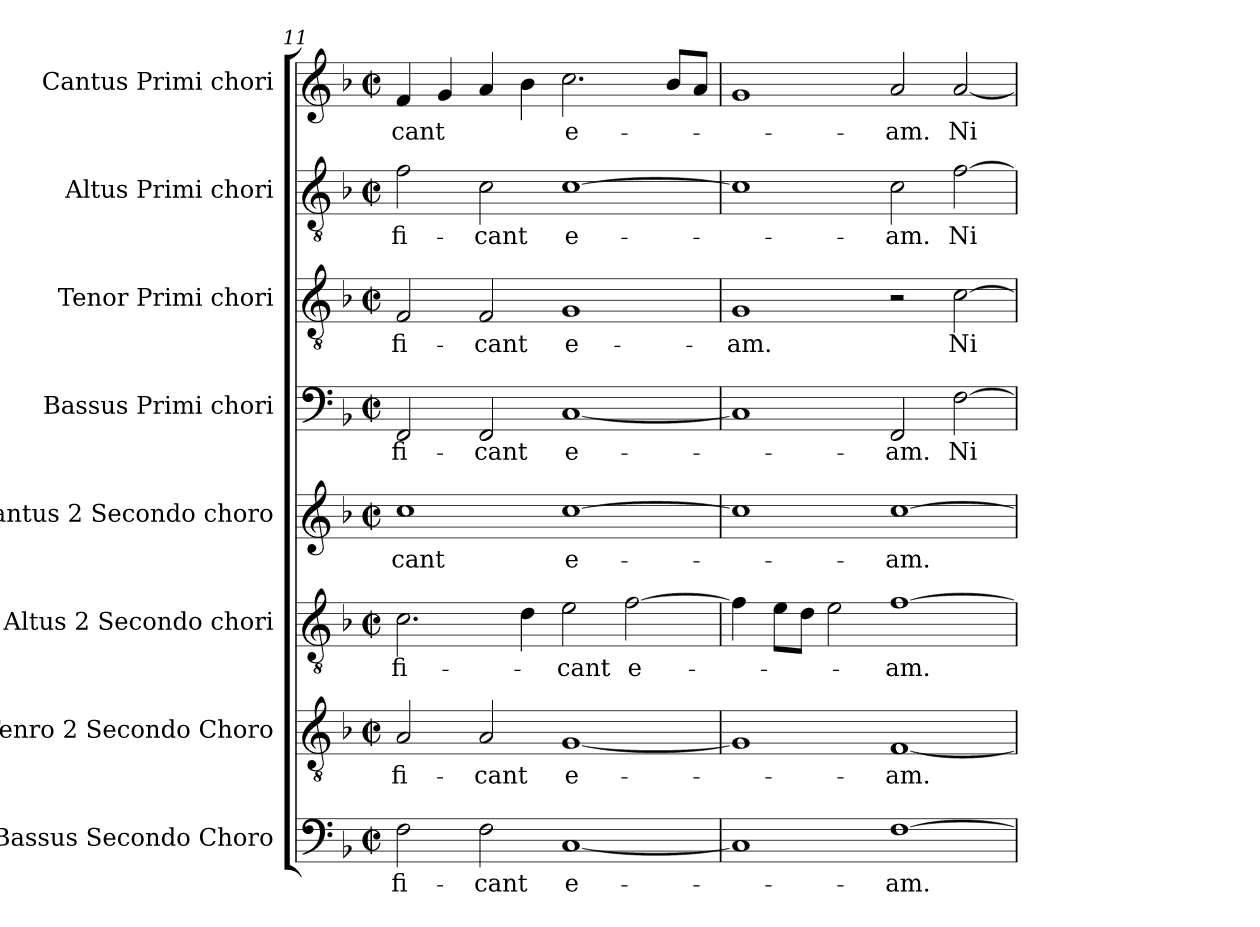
**kern	**text	**kern	**text	**kern	**text	**kern	**text	**kern	**text	**kern	**text	**kern	**text	**kern	**text
*part8	*part8	*part7	*part7	*part6	*part6	*part5	*part5	*part4	*part4	*part3	*part3	*part2	*part2	*part1	*part1
*staff8	*staff8	*staff7	*staff7	*staff6	*staff6	*staff5	*staff5	*staff4	*staff4	*staff3	*staff3	*staff2	*staff2	*staff1	*staff1
*I"Bassus  Secondo Choro	*	*I"Tenro 2  Secondo Choro	*	*I"Altus 2  Secondo chori	*	*I"Cantus 2  Secondo choro	*	*I"Bassus  Primi chori	*	*I"Tenor  Primi chori	*	*I"Altus  Primi chori	*	*I"Cantus  Primi chori	*
*I'Ch	*	*I'Ch	*	*I'Ch	*	*I'Ch	*	*I'Ch	*	*I'Ch	*	*I'Ch	*	*I'Ch	*
*clefF4	*	*clefGv2	*	*clefGv2	*	*clefG2	*	*clefF4	*	*clefGv2	*	*clefGv2	*	*clefG2	*
*k[b-]	*	*k[b-]	*	*k[b-]	*	*k[b-]	*	*k[b-]	*	*k[b-]	*	*k[b-]	*	*k[b-]	*
*F:	*	*F:	*	*F:	*	*F:	*	*F:	*	*F:	*	*F:	*	*F:	*
*M2/2	*	*M2/2	*	*M2/2	*	*M2/2	*	*M2/2	*	*M2/2	*	*M2/2	*	*M2/2	*
*met(c|)	*	*met(c|)	*	*met(c|)	*	*met(c|)	*	*met(c|)	*	*met(c|)	*	*met(c|)	*	*met(c|)	*
=11	=11	=11	=11	=11	=11	=11	=11	=11	=11	=11	=11	=11	=11	=11	=11
!	!LO:LY:b:cj	!	!LO:LY:b:cj	!	!LO:LY:b:cj	!	!LO:LY:b:cj	!	!LO:LY:b:cj	!	!LO:LY:b:cj	!	!LO:LY:b:cj	!	!LO:LY:b:cj
2F\	-fi-	2A/	-fi-	2.c\	-fi-	1cc	-cant	2FF/	-fi-	2F/	-fi-	2f\	-fi-	4f/	-cant
.	.	.	.	.	.	.	.	.	.	.	.	.	.	4g/	.
!	!LO:LY:b:cj	!	!LO:LY:b:cj	!	!	!	!	!	!LO:LY:b:cj	!	!LO:LY:b:cj	!	!LO:LY:b:cj	!	!
2F\	-cant	2A/	-cant	.	.	.	.	2FF/	-cant	2F/	-cant	2c\	-cant	4a/	.
.	.	.	.	4d\	.	.	.	.	.	.	.	.	.	4b-\	.
!	!LO:LY:b:rj	!	!LO:LY:b:rj	!	!LO:LY:b:cj	!	!LO:LY:b:rj	!	!LO:LY:b:rj	!	!LO:LY:b:rj	!	!LO:LY:b:rj	!	!LO:LY:b:cj
[<1C	e-	[<1G	e-	2e\	-cant	[>1cc	e-	[<1C	e-	1G	e-	[>1c	e-	2.cc\	e-
!	!	!	!	!	!LO:LY:b:cj	!	!	!	!	!	!	!	!	!	!
.	.	.	.	[>2f\	e-	.	.	.	.	.	.	.	.	.	.
.	.	.	.	.	.	.	.	.	.	.	.	.	.	8b-/L	.
.	.	.	.	.	.	.	.	.	.	.	.	.	.	8a/J	.
=12	=12	=12	=12	=12	=12	=12	=12	=12	=12	=12	=12	=12	=12	=12	=12
!	!	!	!	!	!	!	!	!	!	!	!LO:LY:b:cj	!	!	!	!
1C]	.	1G]	.	4f\]	.	1cc]	.	1C]	.	1G	-am.	1c]	.	1g	.
.	.	.	.	8e\L	.	.	.	.	.	.	.	.	.	.	.
.	.	.	.	8d\J	.	.	.	.	.	.	.	.	.	.	.
.	.	.	.	2e\	.	.	.	.	.	.	.	.	.	.	.
!	!LO:LY:b:cj	!	!LO:LY:b:cj	!	!LO:LY:b:cj	!	!LO:LY:b:cj	!	!LO:LY:b:cj	!	!	!	!LO:LY:b:cj	!	!LO:LY:b:cj
[>1F	-am.	[<1F	-am.	[>1f	-am.	[>1cc	-am.	2FF/	-am.	2r	.	2c\	-am.	2a/	-am.
!	!	!	!	!	!	!	!	!	!LO:LY:b:cj	!	!LO:LY:b:cj	!	!LO:LY:b:cj	!	!LO:LY:b:cj
.	.	.	.	.	.	.	.	[>2F\	Ni-	[>2c\	Ni-	[>2f\	Ni-	[<2a/	Ni-
=	=	=	=	=	=	=	=	=	=	=	=	=	=	=	=
*-	*-	*-	*-	*-	*-	*-	*-	*-	*-	*-	*-	*-	*-	*-	*-
